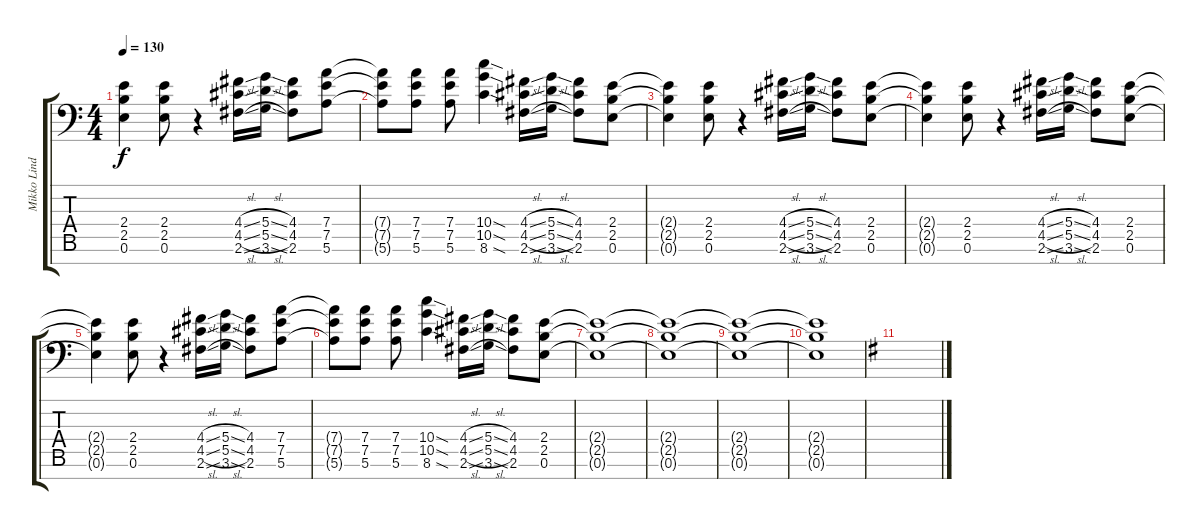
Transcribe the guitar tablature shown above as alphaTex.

\track ("Mikko Lindström" "Mikko Lind") {instrument acousticguitarsteel}
\staff {score tabs}
\tuning (E4 B3 G3 D3 A2 E2 A1) {hide}
\ts (4 4)
\tempo 130
\clef f4
\ks c
(2.4{t} 2.5{t} 0.6{t}).4{dy f} (2.4 2.5 0.6).8 r.4 (4.4{sl} 4.5{sl} 2.6{sl}).16 (5.4{sl} 5.5{sl} 3.6{sl}).16 (4.4 4.5 2.6).8 (7.4 7.5 5.6).8 |
(7.4{t} 7.5{t} 5.6{t}).8 (7.4 7.5 5.6).8 (7.4 7.5 5.6).8 (10.4{sod} 10.5{sod} 8.6{sod}).4 (4.4{sl} 4.5{sl} 2.6{sl}).16 (5.4{sl} 5.5{sl} 3.6{sl}).16 (4.4 4.5 2.6).8 (2.4 2.5 0.6).8 |
(2.4{t} 2.5{t} 0.6{t}).4 (2.4 2.5 0.6).8 r.4 (4.4{sl} 4.5{sl} 2.6{sl}).16 (5.4{sl} 5.5{sl} 3.6{sl}).16 (4.4 4.5 2.6).8 (2.4 2.5 0.6).8 |
(2.4{t} 2.5{t} 0.6{t}).4 (2.4 2.5 0.6).8 r.4 (4.4{sl} 4.5{sl} 2.6{sl}).16 (5.4{sl} 5.5{sl} 3.6{sl}).16 (4.4 4.5 2.6).8 (2.4 2.5 0.6).8 |
(2.4{t} 2.5{t} 0.6{t}).4 (2.4 2.5 0.6).8 r.4 (4.4{sl} 4.5{sl} 2.6{sl}).16 (5.4{sl} 5.5{sl} 3.6{sl}).16 (4.4 4.5 2.6).8 (7.4 7.5 5.6).8 |
(7.4{t} 7.5{t} 5.6{t}).8 (7.4 7.5 5.6).8 (7.4 7.5 5.6).8 (10.4{sod} 10.5{sod} 8.6{sod}).4 (4.4{sl} 4.5{sl} 2.6{sl}).16 (5.4{sl} 5.5{sl} 3.6{sl}).16 (4.4 4.5 2.6).8 (2.4 2.5 0.6).8 |
(2.4{t} 2.5{t} 0.6{t}).1 |
(2.4{t} 2.5{t} 0.6{t}).1 |
(2.4{t} 2.5{t} 0.6{t}).1 |
(2.4{t} 2.5{t} 0.6{t}).1 |
\ks g
